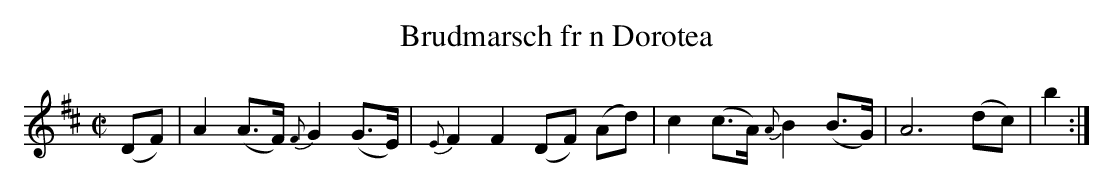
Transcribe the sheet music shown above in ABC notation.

X:1
T: Brudmarsch fr n Dorotea
M: C|
L: 1/8
K: D
(DF) | A2(A>F) {F}G2(G>E) | {E}F2F2 (DF) (Ad) | c2(c>A) {A}B2(B>G) | A6 (dc) | b2 :|
